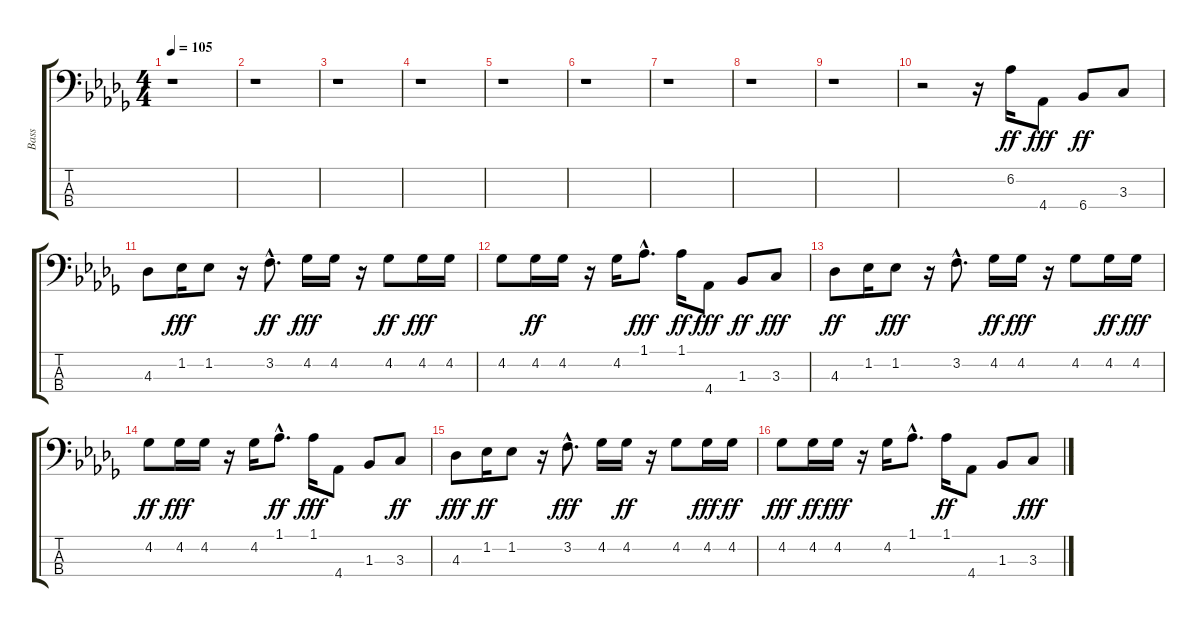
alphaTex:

\track ("Bass" "Bass") {instrument electricbassfinger}
\staff {score tabs}
\tuning (G2 D2 A1 E1) {hide}
\ts (4 4)
\tempo 105
\clef f4
\ks db
r.1{dy ff instrument electricbassfinger} |
r.1 |
r.1 |
r.1 |
r.1 |
r.1 |
r.1 |
r.1 |
r.1 |
r.2 r.16 6.2.16 4.4.8{dy fff} 6.4.8{dy ff} 3.3.8 |
4.3.8 1.2.16{dy fff} 1.2.8 r.16 3.2{hac}.8{d dy ff} 4.2.16{dy fff} 4.2.16 r.16 4.2.8{dy ff} 4.2.16{dy fff} 4.2.16 |
4.2.8 4.2.16{dy ff} 4.2.16 r.16 4.2.16 1.1{hac}.8{d dy fff} 1.1.16{dy ff} 4.4.8{dy fff} 1.3.8{dy ff} 3.3.8{dy fff} |
4.3.8{dy ff} 1.2.16 1.2.8{dy fff} r.16 3.2{hac}.8{d} 4.2.16{dy ff} 4.2.16{dy fff} r.16 4.2.8 4.2.16{dy ff} 4.2.16{dy fff} |
4.2.8{dy ff} 4.2.16{dy fff} 4.2.16 r.16 4.2.16 1.1{hac}.8{d dy ff} 1.1.16{dy fff} 4.4.8 1.3.8 3.3.8{dy ff} |
4.3.8{dy fff} 1.2.16{dy ff} 1.2.8 r.16 3.2{hac}.8{d dy fff} 4.2.16 4.2.16{dy ff} r.16 4.2.8 4.2.16{dy fff} 4.2.16{dy ff} |
4.2.8{dy fff} 4.2.16{dy ff} 4.2.16{dy fff} r.16 4.2.16 1.1{hac}.8{d} 1.1.16{dy ff} 4.4.8 1.3.8 3.3.8{dy fff}
